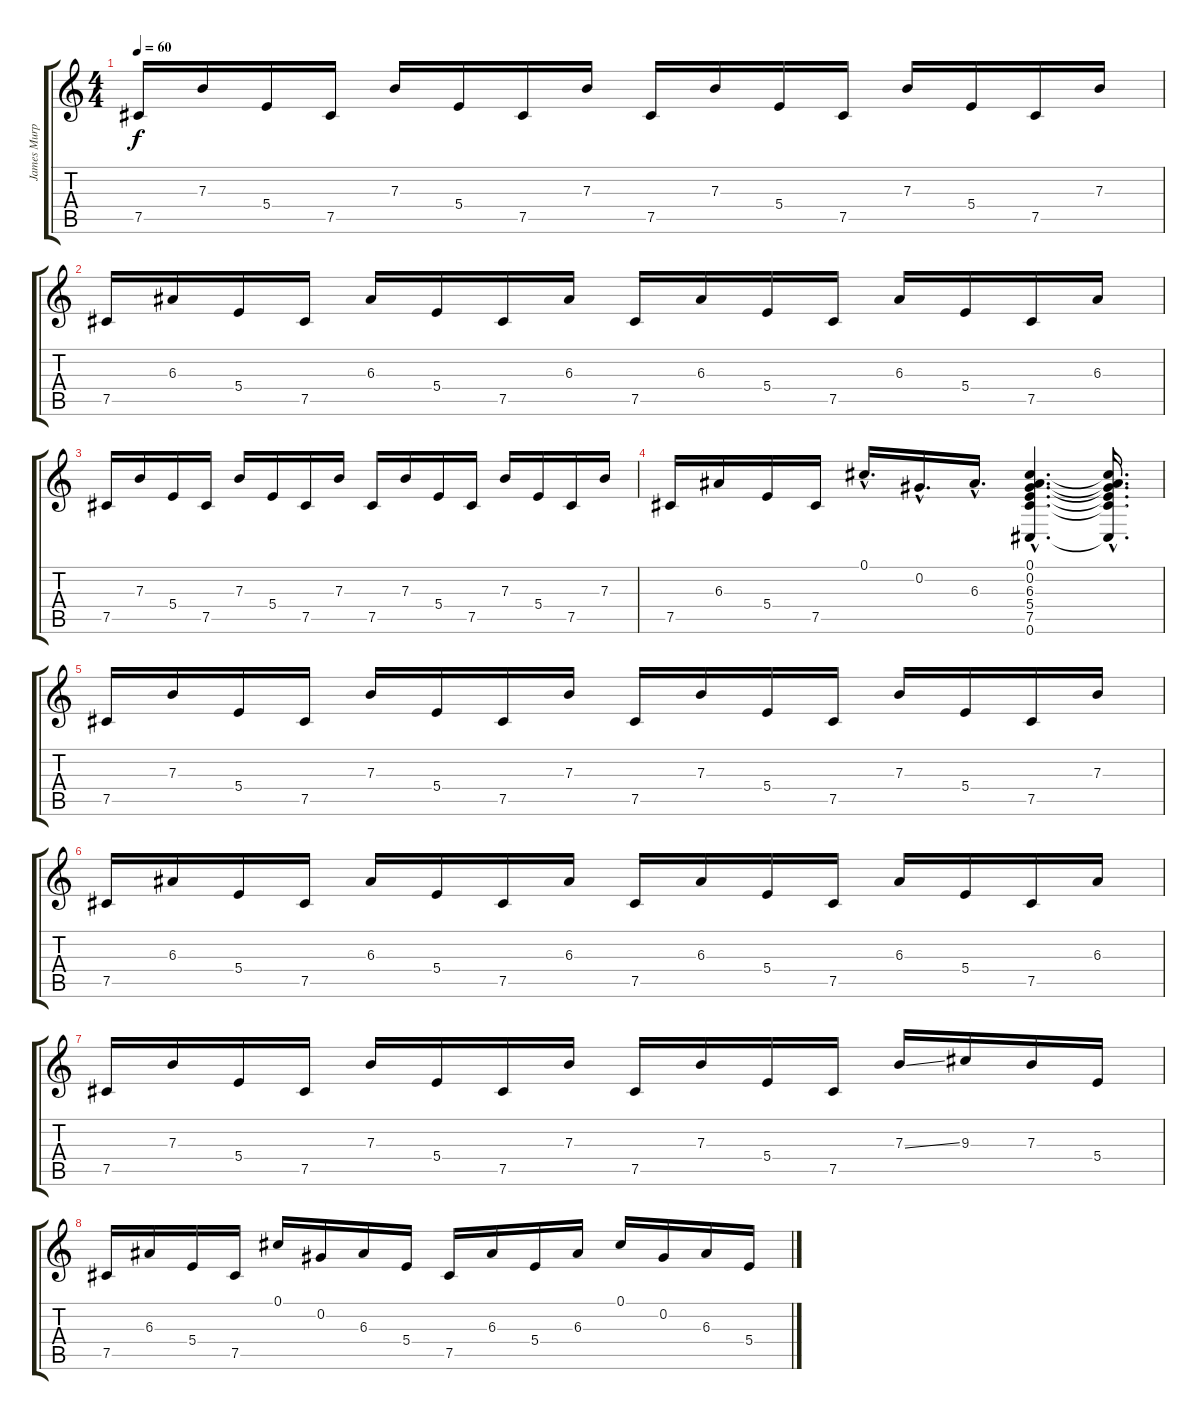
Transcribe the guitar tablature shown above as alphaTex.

\track ("James Murphy" "James Murp") {instrument electricguitarjazz}
\staff {score tabs}
\tuning (Db4 Ab3 E3 B2 Gb2 Db2) {hide}
\ts (4 4)
\tempo 60
\clef g2
\ks c
7.5.16{dy f instrument electricguitarjazz} 7.3.16 5.4.16 7.5.16 7.3.16 5.4.16 7.5.16 7.3.16 7.5.16 7.3.16 5.4.16 7.5.16 7.3.16 5.4.16 7.5.16 7.3.16 |
7.5.16 6.3.16 5.4.16 7.5.16 6.3.16 5.4.16 7.5.16 6.3.16 7.5.16 6.3.16 5.4.16 7.5.16 6.3.16 5.4.16 7.5.16 6.3.16 |
7.5.16 7.3.16 5.4.16 7.5.16 7.3.16 5.4.16 7.5.16 7.3.16 7.5.16 7.3.16 5.4.16 7.5.16 7.3.16 5.4.16 7.5.16 7.3.16 |
7.5.16 6.3.16 5.4.16 7.5.16 0.1{hac}.16{d} 0.2{hac}.16{d} 6.3{hac}.16{d} (0.1{hac} 0.2{hac} 6.3{hac} 5.4{hac} 7.5{hac} 0.6{hac}).4{d} (0.1{hac t} 0.2{hac t} 6.3{hac t} 5.4{hac t} 7.5{hac t} 0.6{hac t}).16{d} |
7.5.16 7.3.16 5.4.16 7.5.16 7.3.16 5.4.16 7.5.16 7.3.16 7.5.16 7.3.16 5.4.16 7.5.16 7.3.16 5.4.16 7.5.16 7.3.16 |
7.5.16 6.3.16 5.4.16 7.5.16 6.3.16 5.4.16 7.5.16 6.3.16 7.5.16 6.3.16 5.4.16 7.5.16 6.3.16 5.4.16 7.5.16 6.3.16 |
7.5.16 7.3.16 5.4.16 7.5.16 7.3.16 5.4.16 7.5.16 7.3.16 7.5.16 7.3.16 5.4.16 7.5.16 7.3{ss}.16 9.3.16 7.3.16 5.4.16 |
7.5.16 6.3.16 5.4.16 7.5.16 0.1.16 0.2.16 6.3.16 5.4.16 7.5.16 6.3.16 5.4.16 6.3.16 0.1.16 0.2.16 6.3.16 5.4.16
